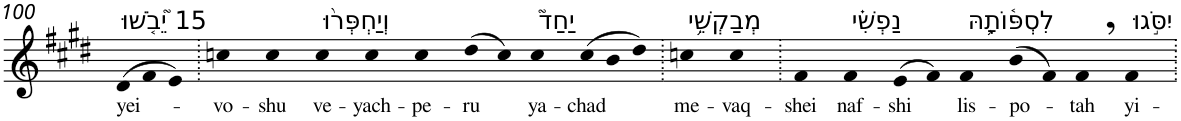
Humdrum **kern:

**kern	**text
*part1	*part1
*staff1	*staff1
*I"Piano	*
*I'Pno	*
!!LO:PB:g=z
*clefG2	*
*k[f#c#g#d#]	*
*E:	*
*Xtuplet	*
=100	=100
!LO:TX:a:t=15 יֵ֘בֹ֤שׁוּ	!
!	!LO:LY:b
(>12d#	yei-
12f#	.
12e)	.
=101.	=101.
!	!LO:LY:b
4ccn	-vo-
!	!LO:LY:b
4cc	-shu
!LO:TX:a:t=וְיַחְפְּר֨וּ	!
!	!LO:LY:b
4cc	ve-
!	!LO:LY:b
4cc	-yach-
!	!LO:LY:b
4cc	-pe-
!	!LO:LY:b
(>8dd#	-ru
8cc)	.
!LO:TX:a:t=יַחַד֮	!
!	!LO:LY:b
4cc	ya-
!	!LO:LY:b
(>12cc	-chad
12b	.
12dd#)	.
=102.	=102.
!LO:TX:a:t=מְבַקְשֵׁ֥י	!
!	!LO:LY:b
4ccn	me-
!	!LO:LY:b
4cc	-vaq-
=103.	=103.
!	!LO:LY:b
4f#	-shei
!LO:TX:a:t=נַפְשִׁ֗י	!
!	!LO:LY:b
4f#	naf-
!	!LO:LY:b
(>8e	-shi
8f#)	.
!LO:TX:a:t=לִסְפּ֫וֹתָ֥הּ	!
!	!LO:LY:b
4f#	lis-
!	!LO:LY:b
(>8b	-po-
8f#)	.
!	!LO:LY:b
4f#,	-tah
!LO:TX:a:t=יִסֹּ֣גוּ	!
!	!LO:LY:b
4f#	yi-
=.	=.
*-	*-
